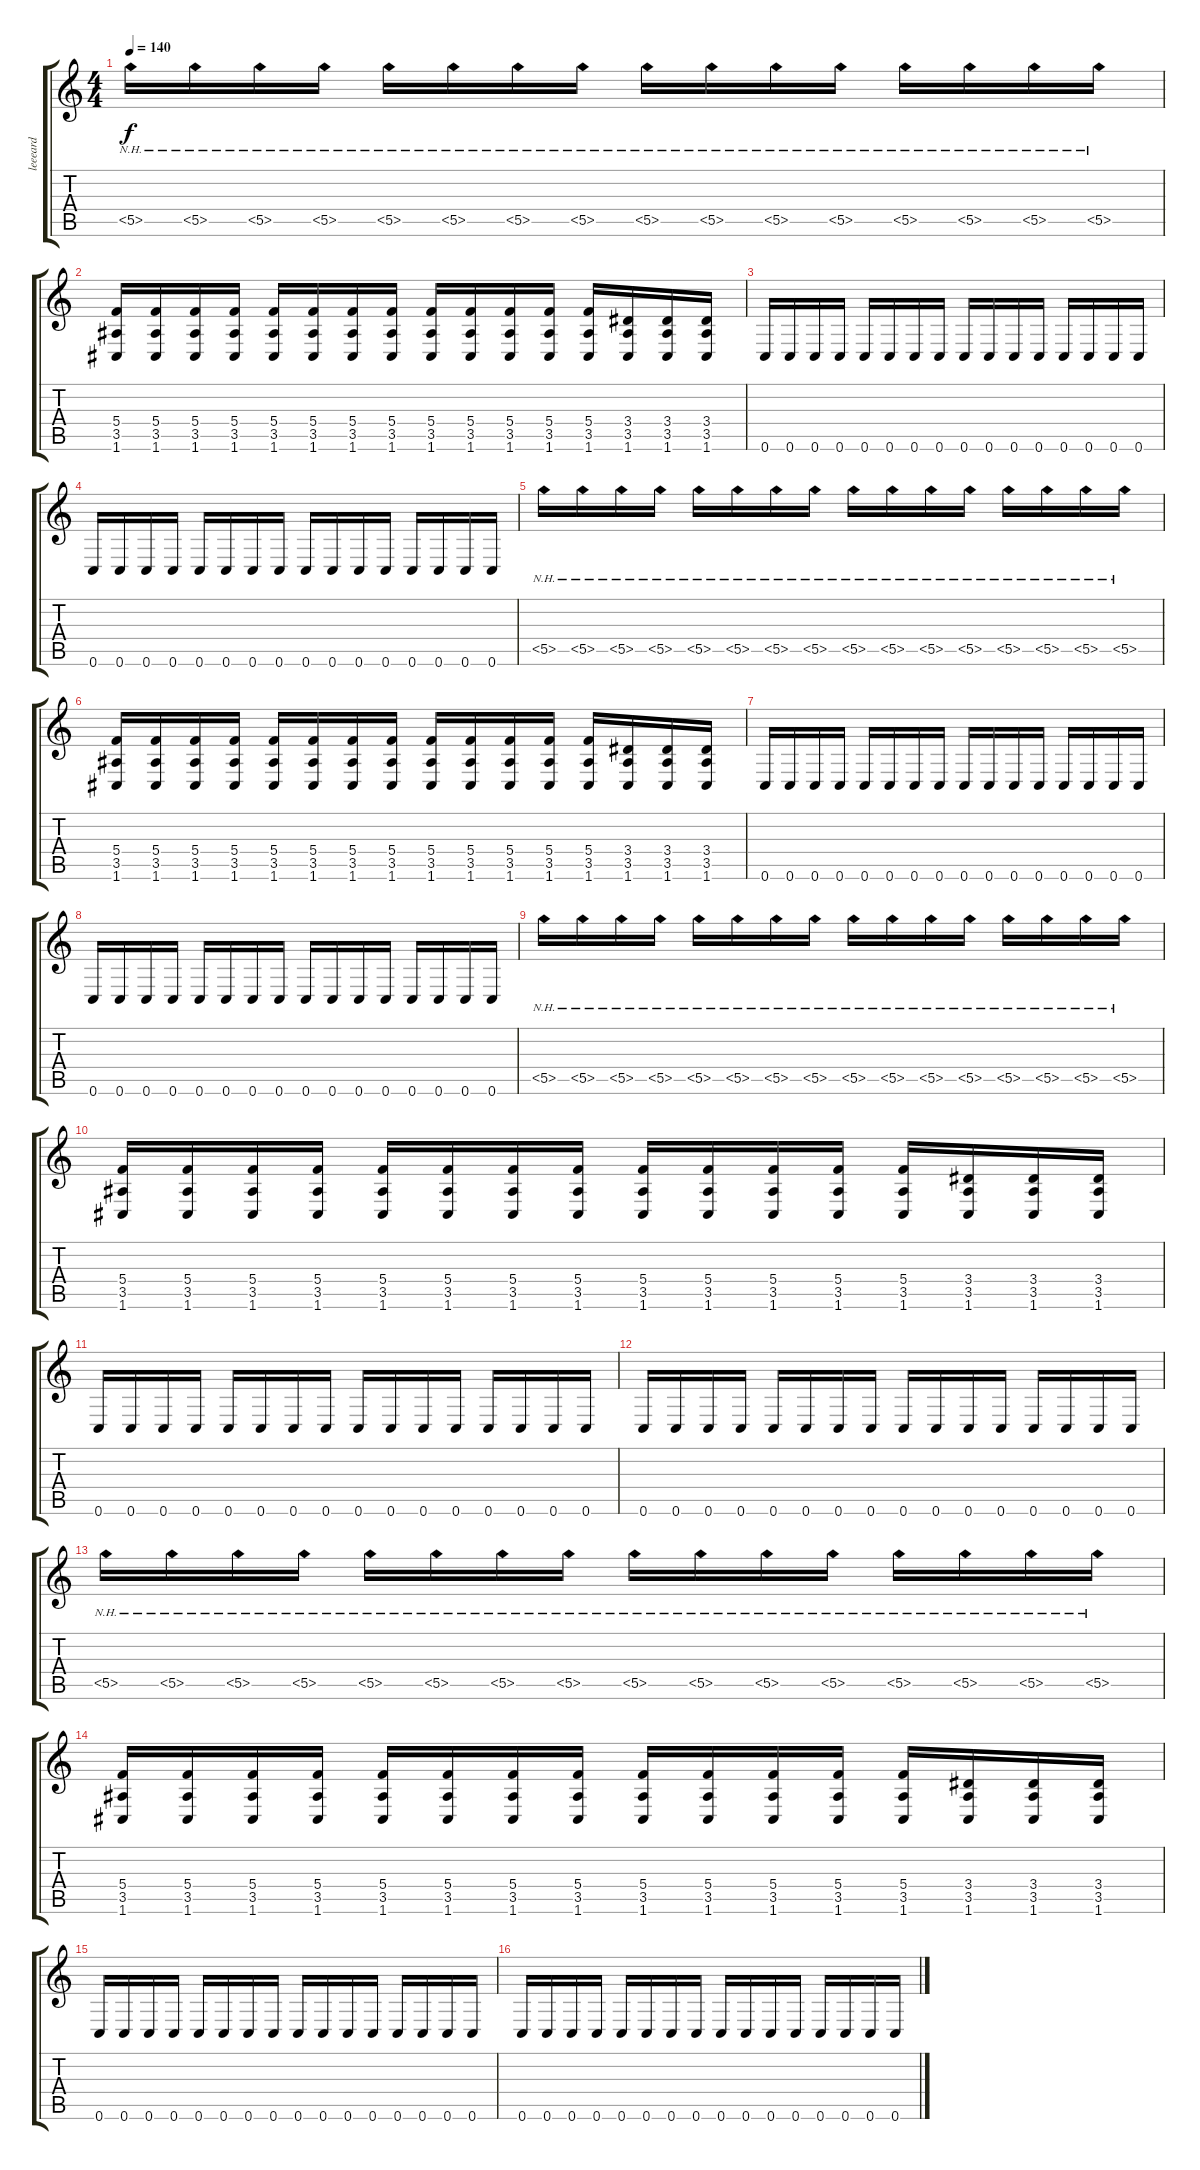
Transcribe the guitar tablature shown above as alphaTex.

\track ("leeeard" "leeeard") {instrument distortionguitar}
\staff {score tabs}
\tuning (D4 A3 F3 C3 G2 C2) {hide}
\ts (4 4)
\tempo 140
\clef g2
\ks c
5.5{nh}.16{dy f} 5.5{nh}.16 5.5{nh}.16 5.5{nh}.16 5.5{nh}.16 5.5{nh}.16 5.5{nh}.16 5.5{nh}.16 5.5{nh}.16 5.5{nh}.16 5.5{nh}.16 5.5{nh}.16 5.5{nh}.16 5.5{nh}.16 5.5{nh}.16 5.5{nh}.16 |
(5.4 3.5 1.6).16 (5.4 3.5 1.6).16 (5.4 3.5 1.6).16 (5.4 3.5 1.6).16 (5.4 3.5 1.6).16 (5.4 3.5 1.6).16 (5.4 3.5 1.6).16 (5.4 3.5 1.6).16 (5.4 3.5 1.6).16 (5.4 3.5 1.6).16 (5.4 3.5 1.6).16 (5.4 3.5 1.6).16 (5.4 3.5 1.6).16 (3.4 3.5 1.6).16 (3.4 3.5 1.6).16 (3.4 3.5 1.6).16 |
0.6.16 0.6.16 0.6.16 0.6.16 0.6.16 0.6.16 0.6.16 0.6.16 0.6.16 0.6.16 0.6.16 0.6.16 0.6.16 0.6.16 0.6.16 0.6.16 |
0.6.16 0.6.16 0.6.16 0.6.16 0.6.16 0.6.16 0.6.16 0.6.16 0.6.16 0.6.16 0.6.16 0.6.16 0.6.16 0.6.16 0.6.16 0.6.16 |
5.5{nh}.16 5.5{nh}.16 5.5{nh}.16 5.5{nh}.16 5.5{nh}.16 5.5{nh}.16 5.5{nh}.16 5.5{nh}.16 5.5{nh}.16 5.5{nh}.16 5.5{nh}.16 5.5{nh}.16 5.5{nh}.16 5.5{nh}.16 5.5{nh}.16 5.5{nh}.16 |
(5.4 3.5 1.6).16 (5.4 3.5 1.6).16 (5.4 3.5 1.6).16 (5.4 3.5 1.6).16 (5.4 3.5 1.6).16 (5.4 3.5 1.6).16 (5.4 3.5 1.6).16 (5.4 3.5 1.6).16 (5.4 3.5 1.6).16 (5.4 3.5 1.6).16 (5.4 3.5 1.6).16 (5.4 3.5 1.6).16 (5.4 3.5 1.6).16 (3.4 3.5 1.6).16 (3.4 3.5 1.6).16 (3.4 3.5 1.6).16 |
0.6.16 0.6.16 0.6.16 0.6.16 0.6.16 0.6.16 0.6.16 0.6.16 0.6.16 0.6.16 0.6.16 0.6.16 0.6.16 0.6.16 0.6.16 0.6.16 |
0.6.16 0.6.16 0.6.16 0.6.16 0.6.16 0.6.16 0.6.16 0.6.16 0.6.16 0.6.16 0.6.16 0.6.16 0.6.16 0.6.16 0.6.16 0.6.16 |
5.5{nh}.16 5.5{nh}.16 5.5{nh}.16 5.5{nh}.16 5.5{nh}.16 5.5{nh}.16 5.5{nh}.16 5.5{nh}.16 5.5{nh}.16 5.5{nh}.16 5.5{nh}.16 5.5{nh}.16 5.5{nh}.16 5.5{nh}.16 5.5{nh}.16 5.5{nh}.16 |
(5.4 3.5 1.6).16 (5.4 3.5 1.6).16 (5.4 3.5 1.6).16 (5.4 3.5 1.6).16 (5.4 3.5 1.6).16 (5.4 3.5 1.6).16 (5.4 3.5 1.6).16 (5.4 3.5 1.6).16 (5.4 3.5 1.6).16 (5.4 3.5 1.6).16 (5.4 3.5 1.6).16 (5.4 3.5 1.6).16 (5.4 3.5 1.6).16 (3.4 3.5 1.6).16 (3.4 3.5 1.6).16 (3.4 3.5 1.6).16 |
0.6.16 0.6.16 0.6.16 0.6.16 0.6.16 0.6.16 0.6.16 0.6.16 0.6.16 0.6.16 0.6.16 0.6.16 0.6.16 0.6.16 0.6.16 0.6.16 |
0.6.16 0.6.16 0.6.16 0.6.16 0.6.16 0.6.16 0.6.16 0.6.16 0.6.16 0.6.16 0.6.16 0.6.16 0.6.16 0.6.16 0.6.16 0.6.16 |
5.5{nh}.16 5.5{nh}.16 5.5{nh}.16 5.5{nh}.16 5.5{nh}.16 5.5{nh}.16 5.5{nh}.16 5.5{nh}.16 5.5{nh}.16 5.5{nh}.16 5.5{nh}.16 5.5{nh}.16 5.5{nh}.16 5.5{nh}.16 5.5{nh}.16 5.5{nh}.16 |
(5.4 3.5 1.6).16 (5.4 3.5 1.6).16 (5.4 3.5 1.6).16 (5.4 3.5 1.6).16 (5.4 3.5 1.6).16 (5.4 3.5 1.6).16 (5.4 3.5 1.6).16 (5.4 3.5 1.6).16 (5.4 3.5 1.6).16 (5.4 3.5 1.6).16 (5.4 3.5 1.6).16 (5.4 3.5 1.6).16 (5.4 3.5 1.6).16 (3.4 3.5 1.6).16 (3.4 3.5 1.6).16 (3.4 3.5 1.6).16 |
0.6.16 0.6.16 0.6.16 0.6.16 0.6.16 0.6.16 0.6.16 0.6.16 0.6.16 0.6.16 0.6.16 0.6.16 0.6.16 0.6.16 0.6.16 0.6.16 |
0.6.16 0.6.16 0.6.16 0.6.16 0.6.16 0.6.16 0.6.16 0.6.16 0.6.16 0.6.16 0.6.16 0.6.16 0.6.16 0.6.16 0.6.16 0.6.16
